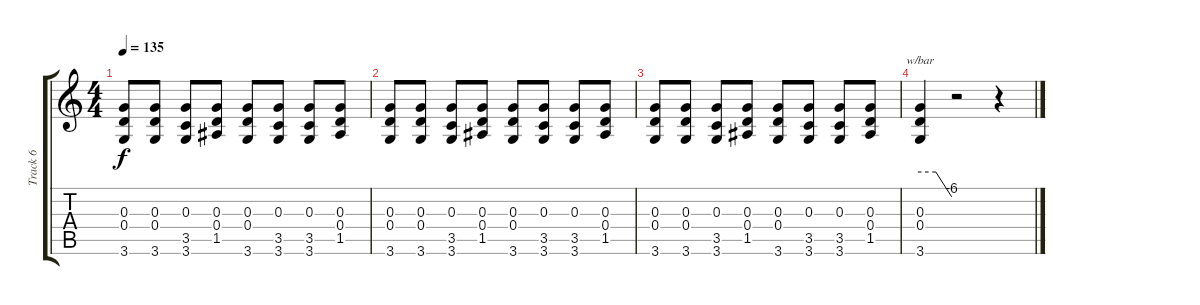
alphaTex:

\track ("Track 6" "Track 6") {instrument overdrivenguitar}
\staff {score tabs}
\tuning (E4 B3 G3 D3 A2 E2) {hide}
\ts (4 4)
\tempo 135
\clef g2
\ks c
(0.3 0.4 3.6).8{dy f} (0.3 0.4 3.6).8 (0.3 3.5 3.6).8 (0.3 0.4 1.5).8 (0.3 0.4 3.6).8 (0.3 3.5 3.6).8 (0.3 3.5 3.6).8 (0.3 0.4 1.5).8 |
(0.3 0.4 3.6).8 (0.3 0.4 3.6).8 (0.3 3.5 3.6).8 (0.3 0.4 1.5).8 (0.3 0.4 3.6).8 (0.3 3.5 3.6).8 (0.3 3.5 3.6).8 (0.3 0.4 1.5).8 |
(0.3 0.4 3.6).8 (0.3 0.4 3.6).8 (0.3 3.5 3.6).8 (0.3 0.4 1.5).8 (0.3 0.4 3.6).8 (0.3 3.5 3.6).8 (0.3 3.5 3.6).8 (0.3 0.4 1.5).8 |
(0.3 0.4 3.6).4{tbe (custom default 0 0 30 0 60 -24)} r.2 r.4
